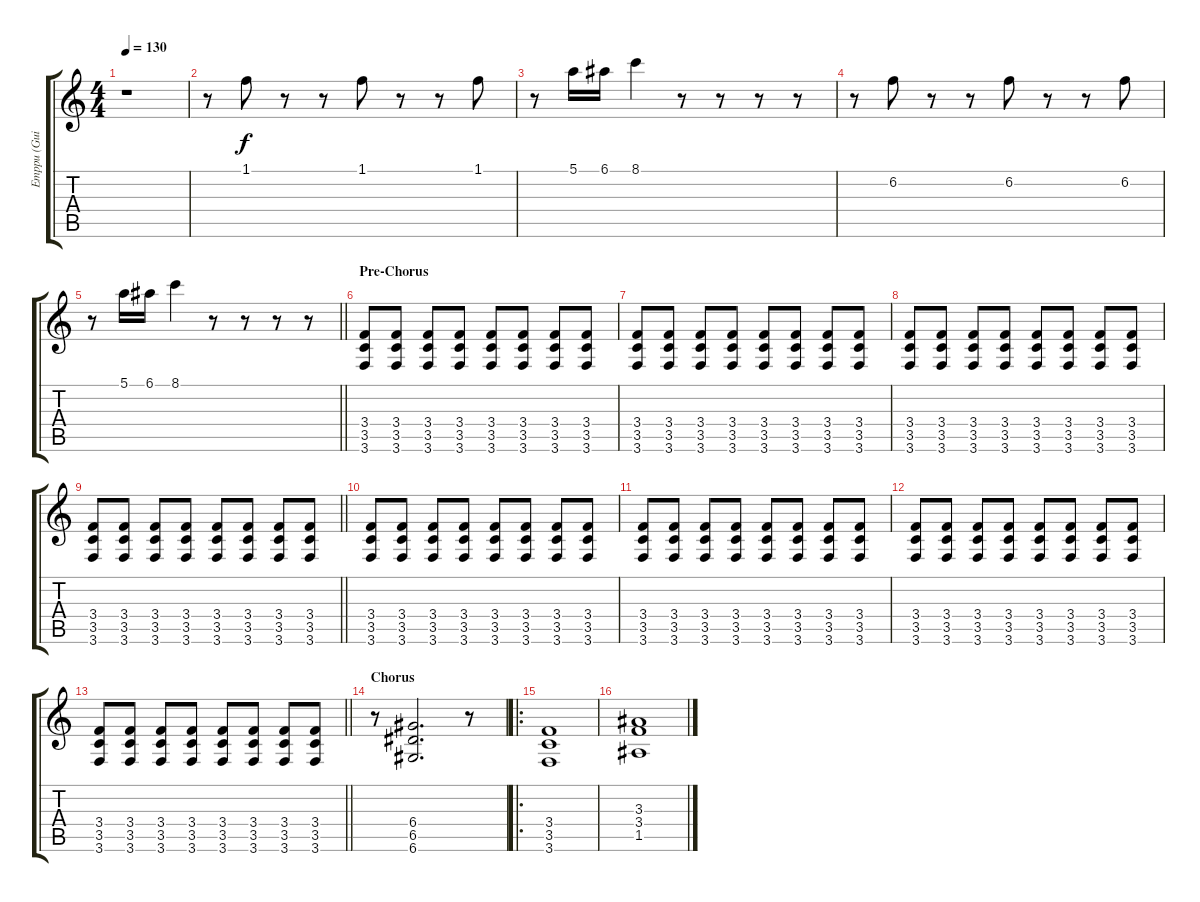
\track ("Emppu (Guitar1)" "Emppu (Gui") {instrument overdrivenguitar}
\staff {score tabs}
\tuning (E4 B3 G3 D3 A2 D2) {hide}
\ts (4 4)
\tempo 130
\clef g2
\ks c
r.1{dy f} |
r.8 1.1.8 r.8 r.8 1.1.8 r.8 r.8 1.1.8 |
r.8 5.1.16 6.1.16 8.1.4 r.8 r.8 r.8 r.8 |
r.8 6.2.8 r.8 r.8 6.2.8 r.8 r.8 6.2.8 |
\barLineRight lightlight
r.8 5.1.16 6.1.16 8.1.4 r.8 r.8 r.8 r.8 |
\section ("" "Pre-Chorus")
(3.4 3.5 3.6).8 (3.4 3.5 3.6).8 (3.4 3.5 3.6).8 (3.4 3.5 3.6).8 (3.4 3.5 3.6).8 (3.4 3.5 3.6).8 (3.4 3.5 3.6).8 (3.4 3.5 3.6).8 |
(3.4 3.5 3.6).8 (3.4 3.5 3.6).8 (3.4 3.5 3.6).8 (3.4 3.5 3.6).8 (3.4 3.5 3.6).8 (3.4 3.5 3.6).8 (3.4 3.5 3.6).8 (3.4 3.5 3.6).8 |
(3.4 3.5 3.6).8 (3.4 3.5 3.6).8 (3.4 3.5 3.6).8 (3.4 3.5 3.6).8 (3.4 3.5 3.6).8 (3.4 3.5 3.6).8 (3.4 3.5 3.6).8 (3.4 3.5 3.6).8 |
\barLineRight lightlight
(3.4 3.5 3.6).8 (3.4 3.5 3.6).8 (3.4 3.5 3.6).8 (3.4 3.5 3.6).8 (3.4 3.5 3.6).8 (3.4 3.5 3.6).8 (3.4 3.5 3.6).8 (3.4 3.5 3.6).8 |
(3.4 3.5 3.6).8 (3.4 3.5 3.6).8 (3.4 3.5 3.6).8 (3.4 3.5 3.6).8 (3.4 3.5 3.6).8 (3.4 3.5 3.6).8 (3.4 3.5 3.6).8 (3.4 3.5 3.6).8 |
(3.4 3.5 3.6).8 (3.4 3.5 3.6).8 (3.4 3.5 3.6).8 (3.4 3.5 3.6).8 (3.4 3.5 3.6).8 (3.4 3.5 3.6).8 (3.4 3.5 3.6).8 (3.4 3.5 3.6).8 |
(3.4 3.5 3.6).8 (3.4 3.5 3.6).8 (3.4 3.5 3.6).8 (3.4 3.5 3.6).8 (3.4 3.5 3.6).8 (3.4 3.5 3.6).8 (3.4 3.5 3.6).8 (3.4 3.5 3.6).8 |
\barLineRight lightlight
(3.4 3.5 3.6).8 (3.4 3.5 3.6).8 (3.4 3.5 3.6).8 (3.4 3.5 3.6).8 (3.4 3.5 3.6).8 (3.4 3.5 3.6).8 (3.4 3.5 3.6).8 (3.4 3.5 3.6).8 |
\section ("" "Chorus")
r.8 (6.4 6.5 6.6).2{d} r.8 |
\ro
(3.4 3.5 3.6).1 |
(3.3 3.4 1.5).1
